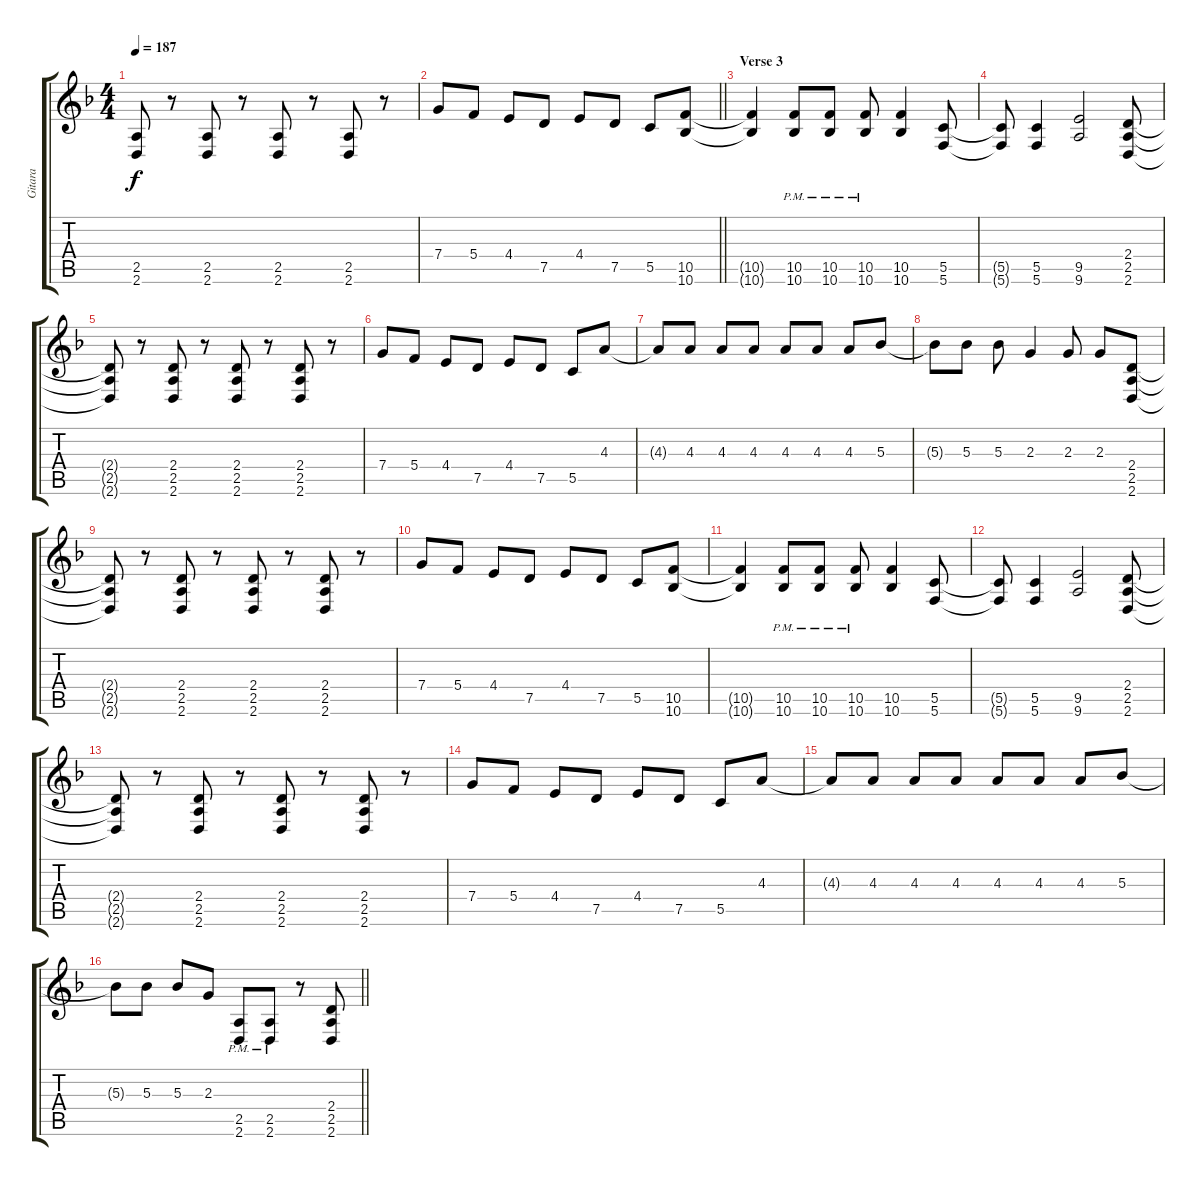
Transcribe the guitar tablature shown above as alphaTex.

\track ("Gitara" "Gitara") {instrument distortionguitar}
\staff {score tabs}
\tuning (D4 A3 F3 C3 G2 C2) {hide}
\ts (4 4)
\tempo 187
\clef g2
\ks dminor
(2.5{t} 2.6{t}).8{dy f} r.8 (2.5 2.6).8 r.8 (2.5 2.6).8 r.8 (2.5 2.6).8 r.8 |
\barLineRight lightlight
7.4.8 5.4.8 4.4.8 7.5.8 4.4.8 7.5.8 5.5.8 (10.5 10.6).8 |
\section ("" "Verse 3")
(10.5{t} 10.6{t}).4 (10.5{pm} 10.6{pm}).8 (10.5{pm} 10.6{pm}).8 (10.5{pm} 10.6{pm}).8 (10.5 10.6).4 (5.5 5.6).8 |
(5.5{t} 5.6{t}).8 (5.5 5.6).4 (9.5 9.6).2 (2.4 2.5 2.6).8 |
(2.4{t} 2.5{t} 2.6{t}).8 r.8 (2.4 2.5 2.6).8 r.8 (2.4 2.5 2.6).8 r.8 (2.4 2.5 2.6).8 r.8 |
7.4.8 5.4.8 4.4.8 7.5.8 4.4.8 7.5.8 5.5.8 4.3.8 |
4.3{t}.8 4.3.8 4.3.8 4.3.8 4.3.8 4.3.8 4.3.8 5.3.8 |
5.3{t}.8 5.3.8 5.3.8 2.3.4 2.3.8 2.3.8 (2.4 2.5 2.6).8 |
(2.4{t} 2.5{t} 2.6{t}).8 r.8 (2.4 2.5 2.6).8 r.8 (2.4 2.5 2.6).8 r.8 (2.4 2.5 2.6).8 r.8 |
7.4.8 5.4.8 4.4.8 7.5.8 4.4.8 7.5.8 5.5.8 (10.5 10.6).8 |
(10.5{t} 10.6{t}).4 (10.5{pm} 10.6{pm}).8 (10.5{pm} 10.6{pm}).8 (10.5{pm} 10.6{pm}).8 (10.5 10.6).4 (5.5 5.6).8 |
(5.5{t} 5.6{t}).8 (5.5 5.6).4 (9.5 9.6).2 (2.4 2.5 2.6).8 |
(2.4{t} 2.5{t} 2.6{t}).8 r.8 (2.4 2.5 2.6).8 r.8 (2.4 2.5 2.6).8 r.8 (2.4 2.5 2.6).8 r.8 |
7.4.8 5.4.8 4.4.8 7.5.8 4.4.8 7.5.8 5.5.8 4.3.8 |
4.3{t}.8 4.3.8 4.3.8 4.3.8 4.3.8 4.3.8 4.3.8 5.3.8 |
\barLineRight lightlight
5.3{t}.8 5.3.8 5.3.8 2.3.8 (2.5{pm} 2.6{pm}).8 (2.5{pm} 2.6{pm}).8 r.8 (2.4 2.5 2.6).8
